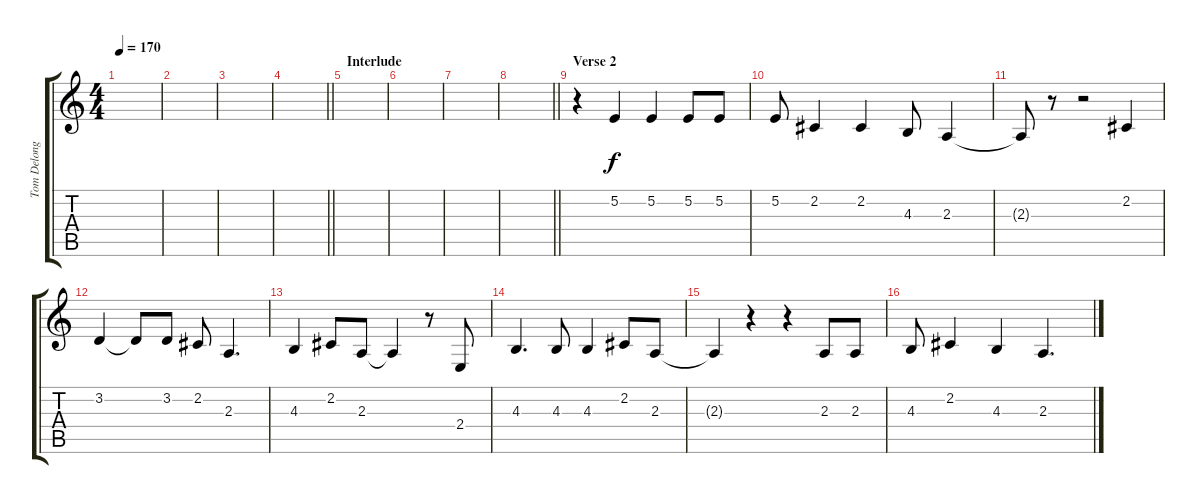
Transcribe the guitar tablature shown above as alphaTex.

\track ("Tom Delonge - Vocals" "Tom Delong") {instrument tenorsax}
\staff {score tabs}
\tuning (E4 B3 G3 D3 A2 E2) {hide}
\ts (4 4)
\tempo 170
\clef g2
\ks c
|
|
|
\barLineRight lightlight
|
\section ("" "Interlude")
|
|
|
\barLineRight lightlight
|
\section ("" "Verse 2")
r.4 5.2.4 5.2.4 5.2.8 5.2.8 |
5.2.8 2.2.4 2.2.4 4.3.8 2.3.4 |
2.3{t}.8 r.8 r.2 2.2.4 |
3.2.4 3.2{t}.8 3.2.8 2.2.8 2.3.4{d} |
4.3.4 2.2.8 2.3.8 2.3{t}.4 r.8 2.4.8 |
4.3.4{d} 4.3.8 4.3.4 2.2.8 2.3.8 |
2.3{t}.4 r.4 r.4 2.3.8 2.3.8 |
4.3.8 2.2.4 4.3.4 2.3.4{d}
